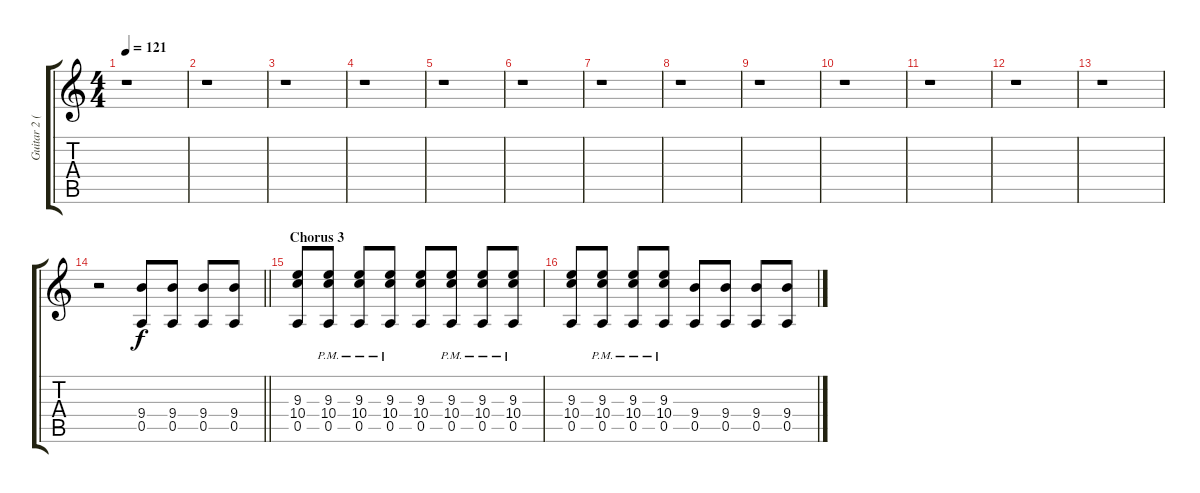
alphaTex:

\track ("Guitar 2 (Clean)" "Guitar 2 (") {instrument electricguitarjazz}
\staff {score tabs}
\tuning (E4 B3 G3 D3 A2 E2) {hide}
\ts (4 4)
\tempo 121
\clef g2
\ks c
r.1{dy f} |
r.1 |
r.1 |
r.1 |
r.1 |
r.1 |
r.1 |
r.1 |
r.1 |
r.1 |
r.1 |
r.1 |
r.1 |
\barLineRight lightlight
r.2 (9.4 0.5).8 (9.4 0.5).8 (9.4 0.5).8 (9.4 0.5).8 |
\section ("" "Chorus 3")
(9.3 10.4 0.5).8 (9.3{pm} 10.4{pm} 0.5{pm}).8 (9.3{pm} 10.4{pm} 0.5{pm}).8 (9.3{pm} 10.4{pm} 0.5{pm}).8 (9.3 10.4 0.5).8 (9.3{pm} 10.4{pm} 0.5{pm}).8 (9.3{pm} 10.4{pm} 0.5{pm}).8 (9.3{pm} 10.4{pm} 0.5{pm}).8 |
(9.3 10.4 0.5).8 (9.3{pm} 10.4{pm} 0.5{pm}).8 (9.3{pm} 10.4{pm} 0.5{pm}).8 (9.3{pm} 10.4{pm} 0.5{pm}).8 (9.4 0.5).8 (9.4 0.5).8 (9.4 0.5).8 (9.4 0.5).8
